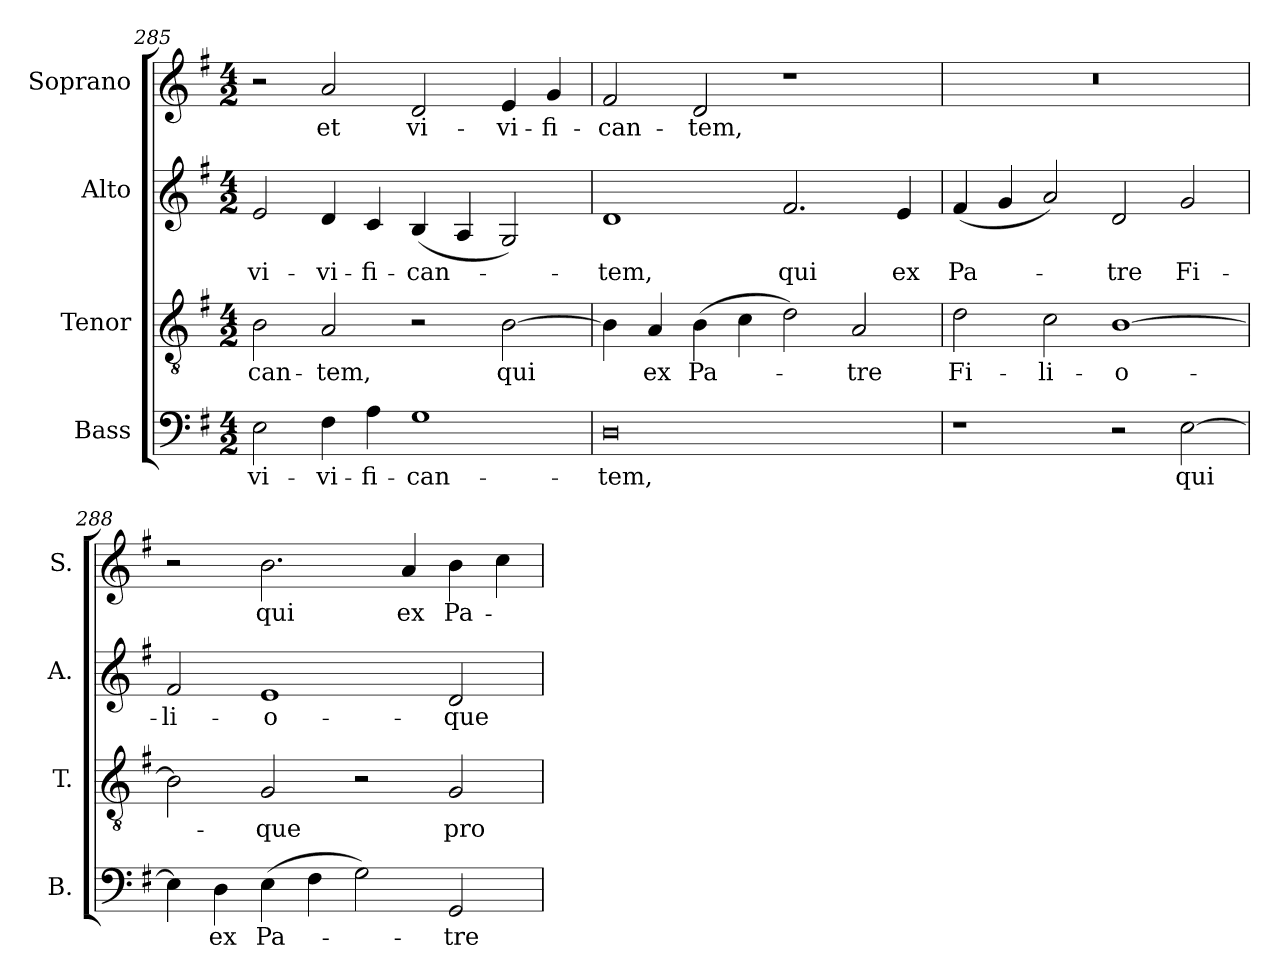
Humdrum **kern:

**kern	**text	**kern	**text	**kern	**text	**kern	**text
*part4	*part4	*part3	*part3	*part2	*part2	*part1	*part1
*staff4	*staff4	*staff3	*staff3	*staff2	*staff2	*staff1	*staff1
*I"Bass	*	*I"Tenor	*	*I"Alto	*	*I"Soprano	*
*I'B.	*	*I'T.	*	*I'A.	*	*I'S.	*
*clefF4	*	*clefGv2	*	*clefG2	*	*clefG2	*
*	*	*ITrd7c12	*	*	*	*	*
*k[f#]	*	*k[f#]	*	*k[f#]	*	*k[f#]	*
*G:	*	*G:	*	*G:	*	*G:	*
*M4/2	*	*M4/2	*	*M4/2	*	*M4/2	*
=285	=285	=285	=285	=285	=285	=285	=285
!	!LO:LY:b:color=#000000	!	!	!	!	!	!
!	!	!	!LO:LY:b:color=#000000	!	!	!	!
!	!	!	!	!	!LO:LY:b:color=#000000	!	!
2Ei\	vi-	2BBi\	-can-	2ei/	vi-	2r	.
!	!LO:LY:b:color=#000000	!	!	!	!	!	!
!	!	!	!LO:LY:b:color=#000000	!	!	!	!
!	!	!	!	!	!LO:LY:b:color=#000000	!	!
!	!	!	!	!	!	!	!LO:LY:b:color=#000000
4F#i\	-vi-	2AAi/	-tem,	4di/	-vi-	2ai/	et
!	!LO:LY:b:color=#000000	!	!	!	!	!	!
!	!	!	!	!	!LO:LY:b:color=#000000	!	!
4Ai\	-fi-	.	.	4ci/	-fi-	.	.
!	!LO:LY:b:color=#000000	!	!	!	!	!	!
!	!	!	!	!	!LO:LY:b:color=#000000	!	!
!	!	!	!	!	!	!	!LO:LY:b:color=#000000
1Gi	-can-	2r	.	(4Bi/	-can-	2di/	vi-
.	.	.	.	4Ai/	.	.	.
!	!	!	!LO:LY:b:color=#000000	!	!	!	!
!	!	!	!	!	!	!	!LO:LY:b:color=#000000
.	.	[2BBi\	qui	2Gi/)	.	4ei/	-vi-
!	!	!	!	!	!	!	!LO:LY:b:color=#000000
.	.	.	.	.	.	4gi/	-fi-
=286	=286	=286	=286	=286	=286	=286	=286
!	!LO:LY:b:color=#000000	!	!	!	!	!	!
!	!	!	!	!	!LO:LY:b:color=#000000	!	!
!	!	!	!	!	!	!	!LO:LY:b:color=#000000
0Di	-tem,	4BBi\]	.	1di	-tem,	2f#i/	-can-
!	!	!	!LO:LY:b:color=#000000	!	!	!	!
.	.	4AAi/	ex	.	.	.	.
!	!	!	!LO:LY:b:color=#000000	!	!	!	!
!	!	!	!	!	!	!	!LO:LY:b:color=#000000
.	.	(4BBi\	Pa-	.	.	2di/	-tem,
.	.	4Ci\	.	.	.	.	.
!	!	!	!	!	!LO:LY:b:color=#000000	!	!
.	.	2Di\)	.	2.f#i/	qui	1r	.
!	!	!	!LO:LY:b:color=#000000	!	!	!	!
.	.	2AAi/	-tre	.	.	.	.
!	!	!	!	!	!LO:LY:b:color=#000000	!	!
.	.	.	.	4ei/	ex	.	.
!!LO:LB:g=z
=287	=287	=287	=287	=287	=287	=287	=287
!	!	!	!LO:LY:b:color=#000000	!	!	!	!
!	!	!	!	!	!LO:LY:b:color=#000000	!LO:N:vis=1	!
1r	.	2Di\	Fi-	(4f#i/	Pa-	0r	.
.	.	.	.	4gi/	.	.	.
!	!	!	!LO:LY:b:color=#000000	!	!	!	!
.	.	2Ci\	-li-	2ai/)	.	.	.
!	!	!	!LO:LY:b:color=#000000	!	!	!	!
!	!	!	!	!	!LO:LY:b:color=#000000	!	!
2r	.	[1BBi	-o-	2di/	-tre	.	.
!	!LO:LY:b:color=#000000	!	!	!	!	!	!
!	!	!	!	!	!LO:LY:b:color=#000000	!	!
[2Ei\	qui	.	.	2gi/	Fi-	.	.
=288	=288	=288	=288	=288	=288	=288	=288
!	!	!	!	!	!LO:LY:b:color=#000000	!	!
4Ei\]	.	2BBi\]	.	2f#i/	-li-	2r	.
!	!LO:LY:b:color=#000000	!	!	!	!	!	!
4Di\	ex	.	.	.	.	.	.
!	!LO:LY:b:color=#000000	!	!	!	!	!	!
!	!	!	!LO:LY:b:color=#000000	!	!	!	!
!	!	!	!	!	!LO:LY:b:color=#000000	!	!
!	!	!	!	!	!	!	!LO:LY:b:color=#000000
(4Ei\	Pa-	2GGi/	-que	1ei	-o-	2.bi\	qui
4F#i\	.	.	.	.	.	.	.
2Gi\)	.	2r	.	.	.	.	.
!	!	!	!	!	!	!	!LO:LY:b:color=#000000
.	.	.	.	.	.	4ai/	ex
!	!LO:LY:b:color=#000000	!	!	!	!	!	!
!	!	!	!LO:LY:b:color=#000000	!	!	!	!
!	!	!	!	!	!LO:LY:b:color=#000000	!	!
!	!	!	!	!	!	!	!LO:LY:b:color=#000000
2GGi/	-tre	2GGi/	pro-	2di/	-que	4bi\	Pa-
.	.	.	.	.	.	4cci\	.
=	=	=	=	=	=	=	=
*-	*-	*-	*-	*-	*-	*-	*-
